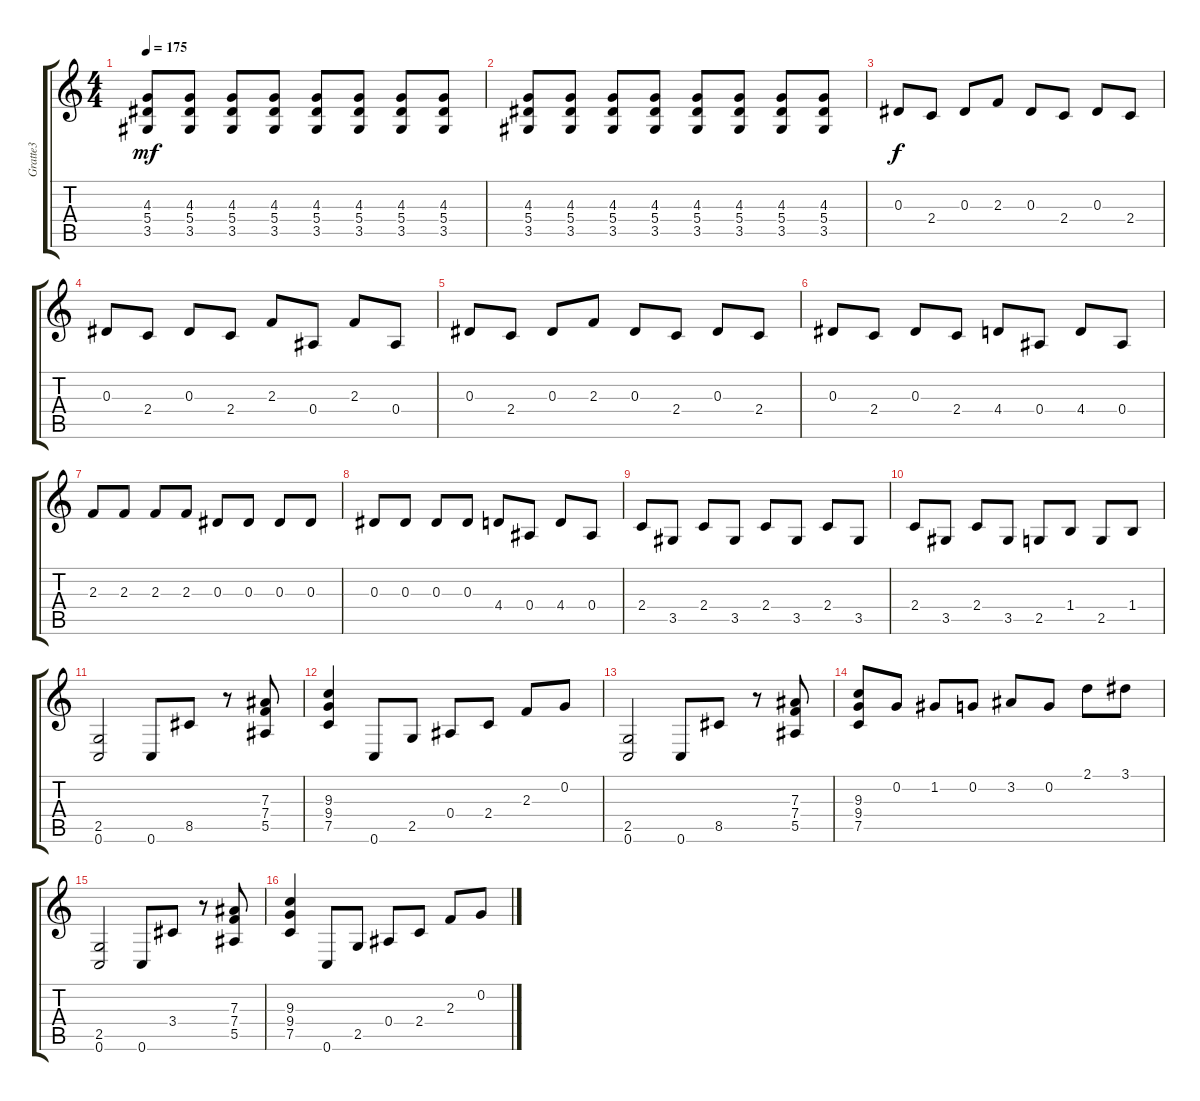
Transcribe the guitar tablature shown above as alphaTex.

\track ("Gratte3" "Gratte3") {instrument distortionguitar}
\staff {score tabs}
\tuning (C4 G3 Eb3 Bb2 F2 C2) {hide}
\ts (4 4)
\tempo 175
\clef g2
\ks c
(4.3 5.4 3.5).8{dy mf} (4.3 5.4 3.5).8 (4.3 5.4 3.5).8 (4.3 5.4 3.5).8 (4.3 5.4 3.5).8 (4.3 5.4 3.5).8 (4.3 5.4 3.5).8 (4.3 5.4 3.5).8 |
(4.3 5.4 3.5).8 (4.3 5.4 3.5).8 (4.3 5.4 3.5).8 (4.3 5.4 3.5).8 (4.3 5.4 3.5).8 (4.3 5.4 3.5).8 (4.3 5.4 3.5).8 (4.3 5.4 3.5).8 |
0.3.8{dy f} 2.4.8 0.3.8 2.3.8 0.3.8 2.4.8 0.3.8 2.4.8 |
0.3.8 2.4.8 0.3.8 2.4.8 2.3.8 0.4.8 2.3.8 0.4.8 |
0.3.8 2.4.8 0.3.8 2.3.8 0.3.8 2.4.8 0.3.8 2.4.8 |
0.3.8 2.4.8 0.3.8 2.4.8 4.4.8 0.4.8 4.4.8 0.4.8 |
2.3.8 2.3.8 2.3.8 2.3.8 0.3.8 0.3.8 0.3.8 0.3.8 |
0.3.8 0.3.8 0.3.8 0.3.8 4.4.8 0.4.8 4.4.8 0.4.8 |
2.4.8 3.5.8 2.4.8 3.5.8 2.4.8 3.5.8 2.4.8 3.5.8 |
2.4.8 3.5.8 2.4.8 3.5.8 2.5.8 1.4.8 2.5.8 1.4.8 |
(2.5 0.6).2 0.6.8 8.5.8 r.8 (7.3 7.4 5.5).8 |
(9.3 9.4 7.5).4 0.6.8 2.5.8 0.4.8 2.4.8 2.3.8 0.2.8 |
(2.5 0.6).2 0.6.8 8.5.8 r.8 (7.3 7.4 5.5).8 |
(9.3 9.4 7.5).8 0.2.8 1.2.8 0.2.8 3.2.8 0.2.8 2.1.8 3.1.8 |
(2.5 0.6).2 0.6.8 3.4.8 r.8 (7.3 7.4 5.5).8 |
(9.3 9.4 7.5).4 0.6.8 2.5.8 0.4.8 2.4.8 2.3.8 0.2.8
